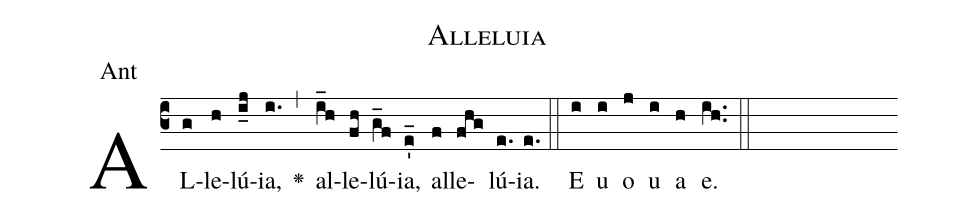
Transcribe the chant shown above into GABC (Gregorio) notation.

name: Alleluia;
office-part: Ant;
%%
% The syntax in this part is called gabc. Please refer to http://home.gna.org/gregorio/gabc/#basis

AL(c3g)le(h)lú(i_j)ia,(i.) <v>\greheightstar</v>(,) al(i_h)le(fh)lú(g_f)ia,(e'_) al(f)le(fhg)lú(e.)ia.(e.) (::)
E(i) u(i) o(j) u(i) a(h) e.(ih..) (::)
